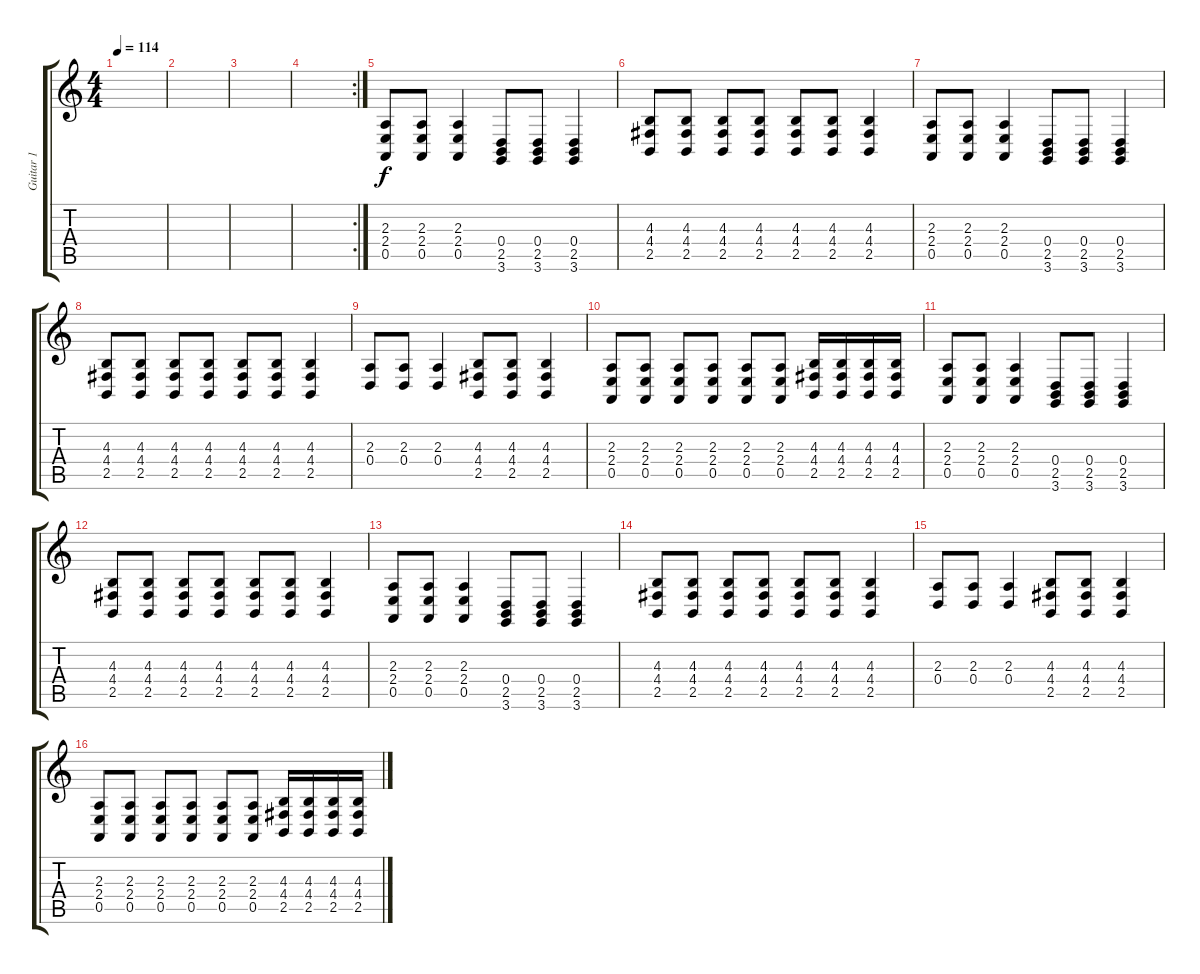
\track ("Guitar 1" "Guitar 1") {instrument lead1square}
\staff {score tabs}
\tuning (E4 B3 G3 D3 A2 E2) {hide}
\ts (4 4)
\tempo 114
\clef g2
\ks c
|
|
|
\rc 2
|
(2.3 2.4 0.5).8{volume 4} (2.3 2.4 0.5).8 (2.3 2.4 0.5).4 (0.4 2.5 3.6).8 (0.4 2.5 3.6).8 (0.4 2.5 3.6).4 |
(4.3 4.4 2.5).8 (4.3 4.4 2.5).8 (4.3 4.4 2.5).8 (4.3 4.4 2.5).8 (4.3 4.4 2.5).8 (4.3 4.4 2.5).8 (4.3 4.4 2.5).4 |
(2.3 2.4 0.5).8{volume 12} (2.3 2.4 0.5).8 (2.3 2.4 0.5).4 (0.4 2.5 3.6).8 (0.4 2.5 3.6).8 (0.4 2.5 3.6).4 |
(4.3 4.4 2.5).8 (4.3 4.4 2.5).8 (4.3 4.4 2.5).8 (4.3 4.4 2.5).8 (4.3 4.4 2.5).8 (4.3 4.4 2.5).8 (4.3 4.4 2.5).4 |
(2.3 0.4).8 (2.3 0.4).8 (2.3 0.4).4 (4.3 4.4 2.5).8 (4.3 4.4 2.5).8 (4.3 4.4 2.5).4 |
(2.3 2.4 0.5).8 (2.3 2.4 0.5).8 (2.3 2.4 0.5).8 (2.3 2.4 0.5).8 (2.3 2.4 0.5).8 (2.3 2.4 0.5).8 (4.3 4.4 2.5).16 (4.3 4.4 2.5).16 (4.3 4.4 2.5).16 (4.3 4.4 2.5).16 |
(2.3 2.4 0.5).8 (2.3 2.4 0.5).8 (2.3 2.4 0.5).4 (0.4 2.5 3.6).8 (0.4 2.5 3.6).8 (0.4 2.5 3.6).4 |
(4.3 4.4 2.5).8 (4.3 4.4 2.5).8 (4.3 4.4 2.5).8 (4.3 4.4 2.5).8 (4.3 4.4 2.5).8 (4.3 4.4 2.5).8 (4.3 4.4 2.5).4 |
(2.3 2.4 0.5).8 (2.3 2.4 0.5).8 (2.3 2.4 0.5).4 (0.4 2.5 3.6).8 (0.4 2.5 3.6).8 (0.4 2.5 3.6).4 |
(4.3 4.4 2.5).8 (4.3 4.4 2.5).8 (4.3 4.4 2.5).8 (4.3 4.4 2.5).8 (4.3 4.4 2.5).8 (4.3 4.4 2.5).8 (4.3 4.4 2.5).4 |
(2.3 0.4).8 (2.3 0.4).8 (2.3 0.4).4 (4.3 4.4 2.5).8 (4.3 4.4 2.5).8 (4.3 4.4 2.5).4 |
(2.3 2.4 0.5).8 (2.3 2.4 0.5).8 (2.3 2.4 0.5).8 (2.3 2.4 0.5).8 (2.3 2.4 0.5).8 (2.3 2.4 0.5).8 (4.3 4.4 2.5).16 (4.3 4.4 2.5).16 (4.3 4.4 2.5).16 (4.3 4.4 2.5).16
